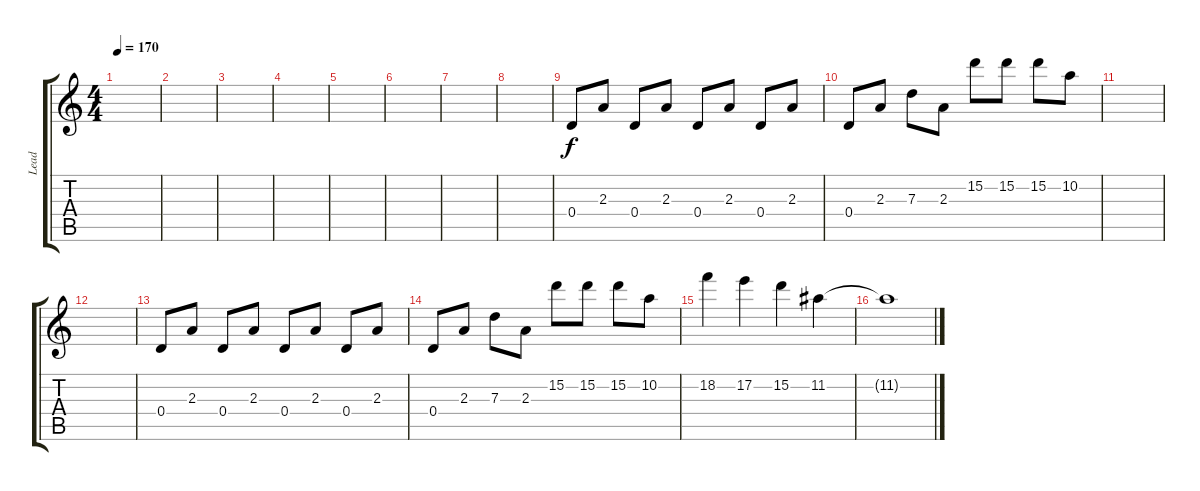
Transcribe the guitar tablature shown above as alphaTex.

\track ("Lead" "Lead") {instrument overdrivenguitar}
\staff {score tabs}
\tuning (E4 B3 G3 D3 A2 E2) {hide}
\ts (4 4)
\tempo 170
\clef g2
\ks c
|
|
|
|
|
|
|
|
0.4.8 2.3.8 0.4.8 2.3.8 0.4.8 2.3.8 0.4.8 2.3.8 |
0.4.8 2.3.8 7.3.8 2.3.8 15.2.8 15.2.8 15.2.8 10.2.8 |
|
|
0.4.8 2.3.8 0.4.8 2.3.8 0.4.8 2.3.8 0.4.8 2.3.8 |
0.4.8 2.3.8 7.3.8 2.3.8 15.2.8 15.2.8 15.2.8 10.2.8 |
18.2.4 17.2.4 15.2.4 11.2.4 |
11.2{t}.1
